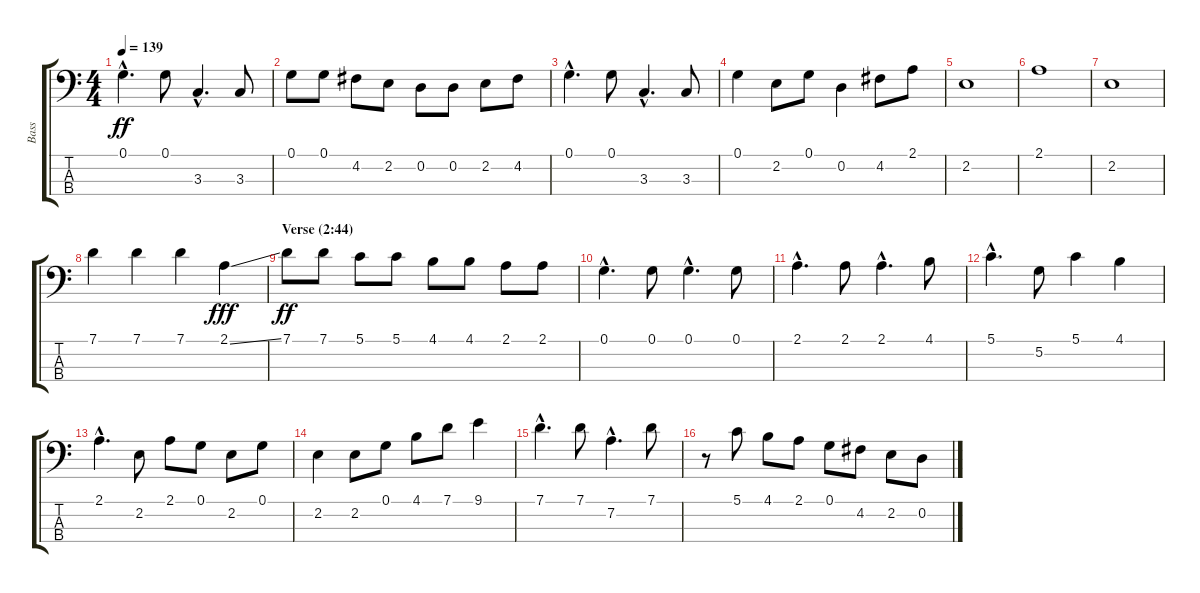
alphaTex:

\track ("Bass" "Bass") {instrument electricbasspick}
\staff {score tabs}
\tuning (G2 D2 A1 E1) {hide}
\ts (4 4)
\tempo 139
\clef f4
\ks c
0.1{hac}.4{d dy ff} 0.1.8 3.3{hac}.4{d} 3.3.8 |
0.1.8 0.1.8 4.2.8 2.2.8 0.2.8 0.2.8 2.2.8 4.2.8 |
0.1{hac}.4{d} 0.1.8 3.3{hac}.4{d} 3.3.8 |
0.1.4 2.2.8 0.1.8 0.2.4 4.2.8 2.1.8 |
2.2.1 |
2.1.1 |
2.2.1 |
7.1.4 7.1.4 7.1.4 2.1{ss}.4{dy fff} |
\section ("" "Verse (2:44)")
7.1.8{dy ff} 7.1.8 5.1.8 5.1.8 4.1.8 4.1.8 2.1.8 2.1.8 |
0.1{hac}.4{d} 0.1.8 0.1{hac}.4{d} 0.1.8 |
2.1{hac}.4{d} 2.1.8 2.1{hac}.4{d} 4.1.8 |
5.1{hac}.4{d} 5.2.8 5.1.4 4.1.4 |
2.1{hac}.4{d} 2.2.8 2.1.8 0.1.8 2.2.8 0.1.8 |
2.2.4 2.2.8 0.1.8 4.1.8 7.1.8 9.1.4 |
7.1{hac}.4{d} 7.1.8 7.2{hac}.4{d} 7.1.8 |
r.8 5.1.8 4.1.8 2.1.8 0.1.8 4.2.8 2.2.8 0.2.8
